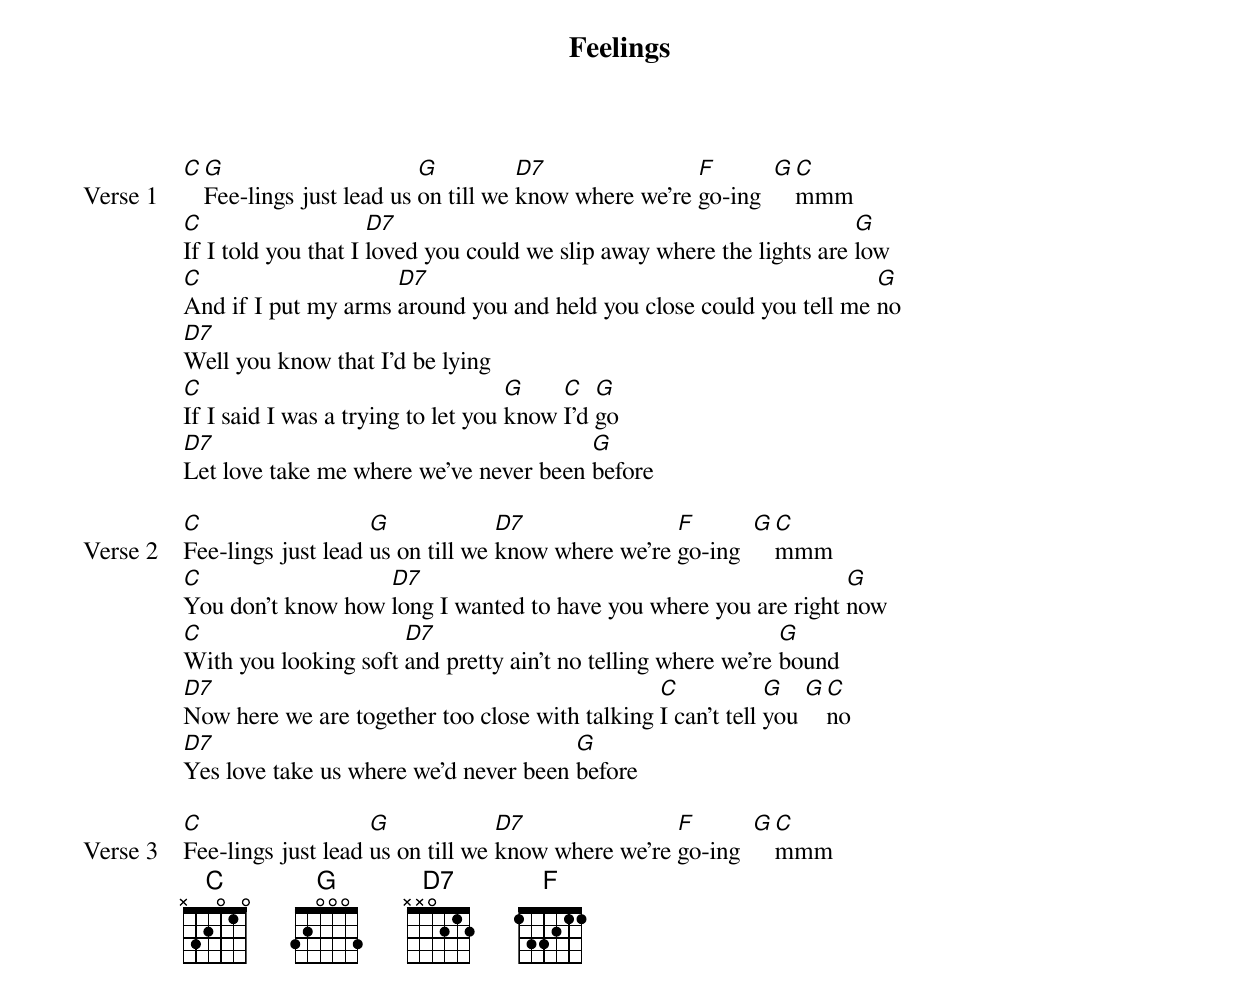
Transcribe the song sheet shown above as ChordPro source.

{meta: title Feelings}
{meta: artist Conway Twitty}
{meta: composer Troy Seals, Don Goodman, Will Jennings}
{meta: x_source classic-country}
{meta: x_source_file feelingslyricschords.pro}
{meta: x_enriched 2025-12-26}

{start_of_verse: Verse 1}
[C][G]Fee-lings just lead us [G]on till we [D7]know where we're [F]go-ing  [G][C]mmm
[C]If I told you that I [D7]loved you could we slip away where the lights are [G]low
[C]And if I put my arms [D7]around you and held you close could you tell me [G]no
[D7]Well you know that I'd be lying
[C]If I said I was a trying to let you [G]know [C]I'd [G]go
[D7]Let love take me where we've never been [G]before
{end_of_verse}

{start_of_verse: Verse 2}
[C]Fee-lings just lead [G]us on till we [D7]know where we're [F]go-ing  [G][C]mmm
[C]You don't know how [D7]long I wanted to have you where you are right [G]now
[C]With you looking soft [D7]and pretty ain't no telling where we're [G]bound
[D7]Now here we are together too close with talking [C]I can't tell [G]you [G][C]no
[D7]Yes love take us where we'd never been [G]before
{end_of_verse}

{start_of_verse: Verse 3}
[C]Fee-lings just lead [G]us on till we [D7]know where we're [F]go-ing  [G][C]mmm
{end_of_verse}
